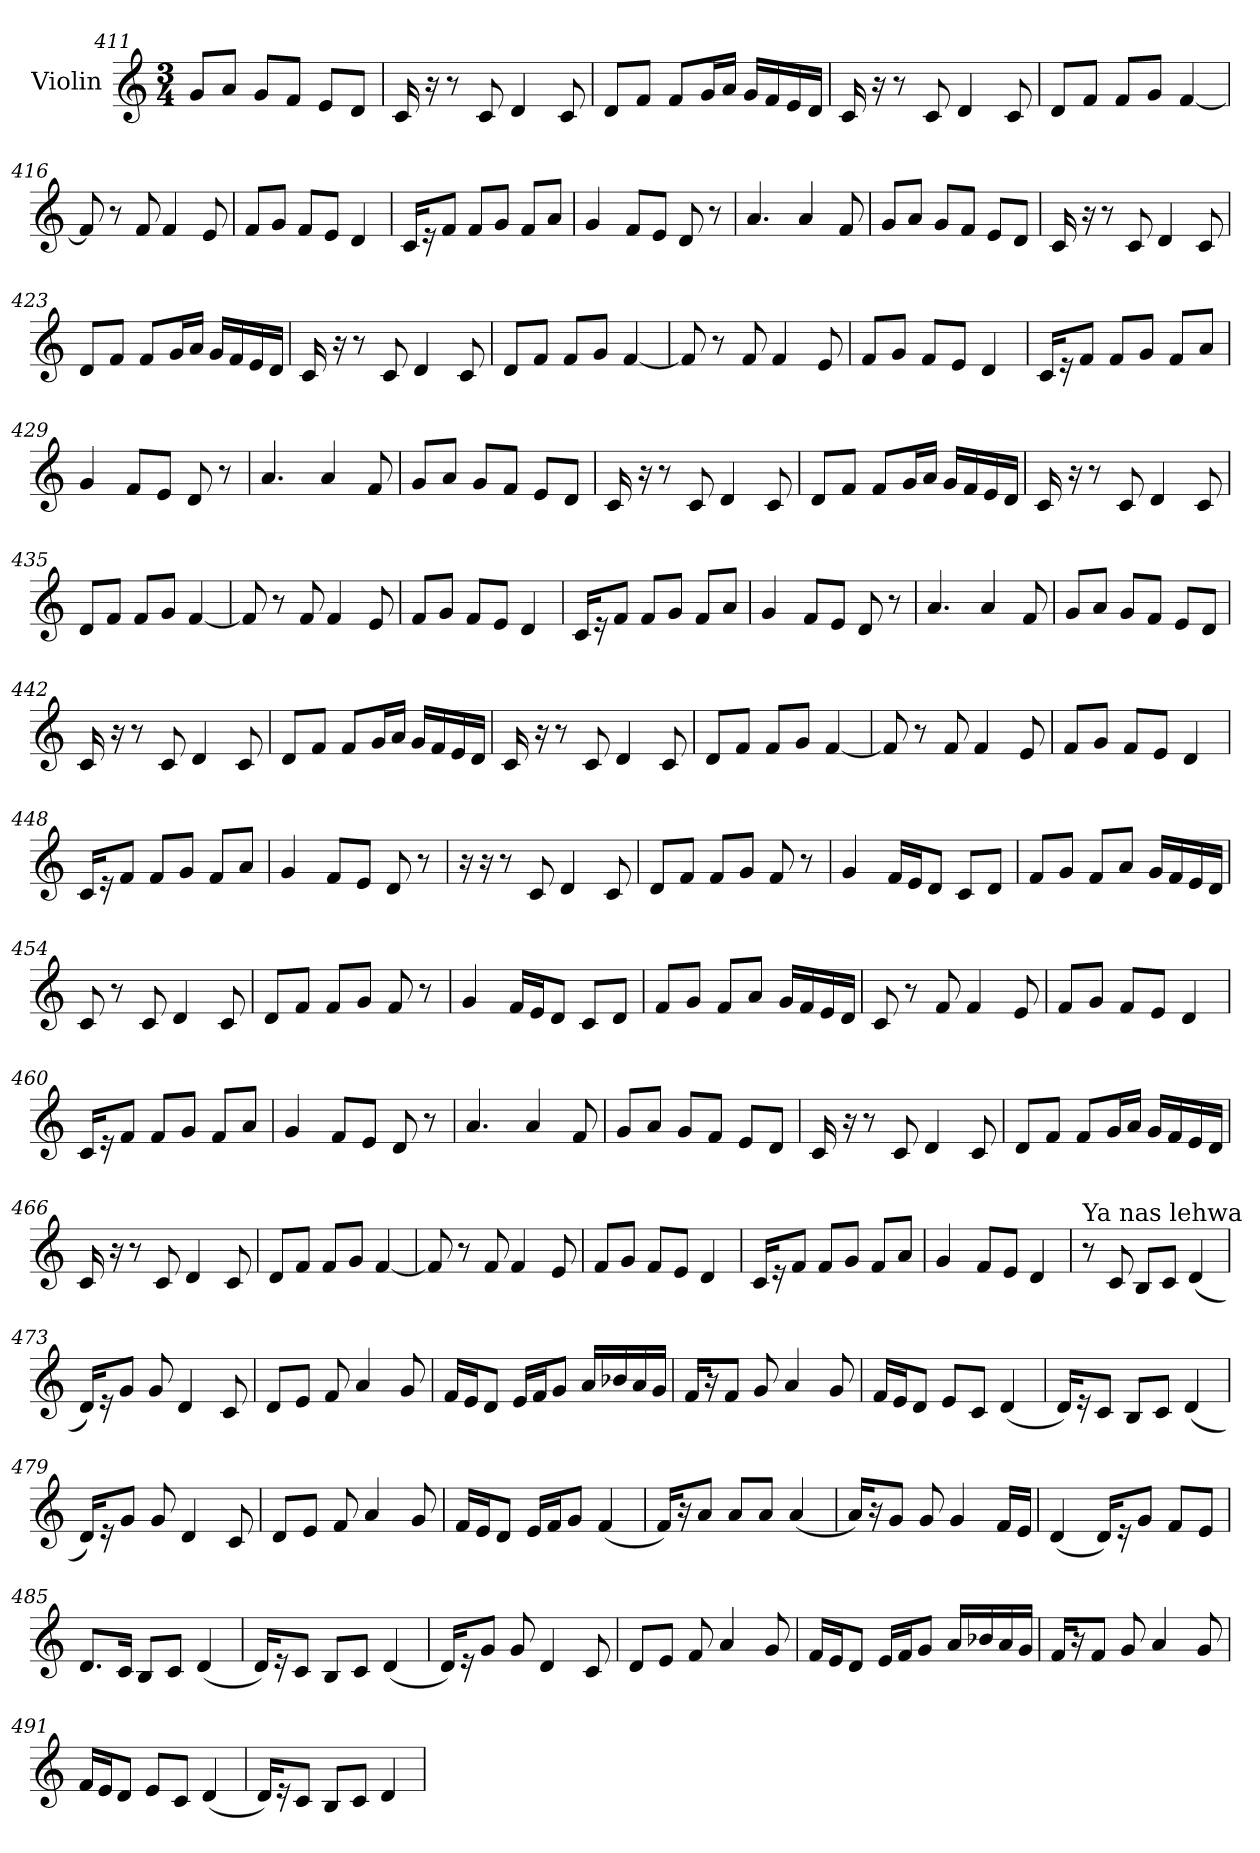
**kern
*part1
*staff1
*I"Violin
!!LO:LB:g=z
*clefG2
*k[]
*M3/4
=411
8g/L
8a/J
8g/L
8f/J
8e/L
8d/J
=412
16c/
16r
8r
8c/
4d/
8c/
=413
8d/L
8f/J
8f/L
16g/L
16a/JJ
16g/LL
16f/
16e/
16d/JJ
=414
16c/
16r
8r
8c/
4d/
8c/
=415
8d/L
8f/J
8f/L
8g/J
[4f/
!!LO:LB:g=z
=416
8f/]
8r
8f/
4f/
8e/
=417
8f/L
8g/J
8f/L
8e/J
4d/
=418
16c/KL
16r
8f/J
8f/L
8g/J
8f/L
8a/J
=419
4g/
8f/L
8e/J
8d/
8r
=420
4.a/
4a/
8f/
=421
8g/L
8a/J
8g/L
8f/J
8e/L
8d/J
!!LO:PB:g=z
=422
16c/
16r
8r
8c/
4d/
8c/
=423
8d/L
8f/J
8f/L
16g/L
16a/JJ
16g/LL
16f/
16e/
16d/JJ
=424
16c/
16r
8r
8c/
4d/
8c/
=425
8d/L
8f/J
8f/L
8g/J
[4f/
=426
8f/]
8r
8f/
4f/
8e/
=427
8f/L
8g/J
8f/L
8e/J
4d/
!!LO:LB:g=z
=428
16c/KL
16r
8f/J
8f/L
8g/J
8f/L
8a/J
=429
4g/
8f/L
8e/J
8d/
8r
=430
4.a/
4a/
8f/
=431
8g/L
8a/J
8g/L
8f/J
8e/L
8d/J
=432
16c/
16r
8r
8c/
4d/
8c/
=433
8d/L
8f/J
8f/L
16g/L
16a/JJ
16g/LL
16f/
16e/
16d/JJ
!!LO:LB:g=z
=434
16c/
16r
8r
8c/
4d/
8c/
=435
8d/L
8f/J
8f/L
8g/J
[4f/
=436
8f/]
8r
8f/
4f/
8e/
=437
8f/L
8g/J
8f/L
8e/J
4d/
=438
16c/KL
16r
8f/J
8f/L
8g/J
8f/L
8a/J
=439
4g/
8f/L
8e/J
8d/
8r
!!LO:LB:g=z
=440
4.a/
4a/
8f/
=441
8g/L
8a/J
8g/L
8f/J
8e/L
8d/J
=442
16c/
16r
8r
8c/
4d/
8c/
=443
8d/L
8f/J
8f/L
16g/L
16a/JJ
16g/LL
16f/
16e/
16d/JJ
=444
16c/
16r
8r
8c/
4d/
8c/
=445
8d/L
8f/J
8f/L
8g/J
[4f/
!!LO:LB:g=z
=446
8f/]
8r
8f/
4f/
8e/
=447
8f/L
8g/J
8f/L
8e/J
4d/
=448
16c/KL
16r
8f/J
8f/L
8g/J
8f/L
8a/J
=449
4g/
8f/L
8e/J
8d/
8r
=450
16r
16r
8r
8c/
4d/
8c/
=451
8d/L
8f/J
8f/L
8g/J
8f/
8r
!!LO:LB:g=z
=452
4g/
16f/LL
16e/J
8d/J
8c/L
8d/J
=453
8f/L
8g/J
8f/L
8a/J
16g/LL
16f/
16e/
16d/JJ
=454
8c/
8r
8c/
4d/
8c/
=455
8d/L
8f/J
8f/L
8g/J
8f/
8r
=456
4g/
16f/LL
16e/J
8d/J
8c/L
8d/J
!!LO:LB:g=z
=457
8f/L
8g/J
8f/L
8a/J
16g/LL
16f/
16e/
16d/JJ
=458
8c/
8r
8f/
4f/
8e/
=459
8f/L
8g/J
8f/L
8e/J
4d/
=460
16c/KL
16r
8f/J
8f/L
8g/J
8f/L
8a/J
=461
4g/
8f/L
8e/J
8d/
8r
=462
4.a/
4a/
8f/
!!LO:LB:g=z
=463
8g/L
8a/J
8g/L
8f/J
8e/L
8d/J
=464
16c/
16r
8r
8c/
4d/
8c/
=465
8d/L
8f/J
8f/L
16g/L
16a/JJ
16g/LL
16f/
16e/
16d/JJ
=466
16c/
16r
8r
8c/
4d/
8c/
=467
8d/L
8f/J
8f/L
8g/J
[4f/
!!LO:PB:g=z
=468
8f/]
8r
8f/
4f/
8e/
=469
8f/L
8g/J
8f/L
8e/J
4d/
=470
16c/KL
16r
8f/J
8f/L
8g/J
8f/L
8a/J
=471
4g/
8f/L
8e/J
4d/
=472
!LO:TX:a:t=Ya nas lehwa
8r
8c/
8B/L
8c/J
(<4d/
=473
16d/KL)
16r
8g/J
8g/
4d/
8c/
!!LO:LB:g=z
=474
8d/L
8e/J
8f/
4a/
8g/
=475
16f/LL
16e/J
8d/J
16e/LL
16f/J
8g/J
16a/LL
16b-X/
16a/
16g/JJ
=476
16f/KL
16r
8f/J
8g/
4a/
8g/
=477
16f/LL
16e/J
8d/J
8e/L
8c/J
(<4d/
=478
16d/KL)
16r
8c/J
8B/L
8c/J
(<4d/
!!LO:LB:g=z
=479
16d/KL)
16r
8g/J
8g/
4d/
8c/
=480
8d/L
8e/J
8f/
4a/
8g/
=481
16f/LL
16e/J
8d/J
16e/LL
16f/J
8g/J
(<4f/
=482
16f/KL)
16r
8a/J
8a/L
8a/J
(<4a/
=483
16a/KL)
16r
8g/J
8g/
4g/
16f/LL
16e/JJ
=484
(<4d/
16d/KL)
16r
8g/J
8f/L
8e/J
!!LO:LB:g=z
=485
8.d/L
16c/Jk
8B/L
8c/J
(<4d/
=486
16d/KL)
16r
8c/J
8B/L
8c/J
(<4d/
=487
16d/KL)
16r
8g/J
8g/
4d/
8c/
=488
8d/L
8e/J
8f/
4a/
8g/
=489
16f/LL
16e/J
8d/J
16e/LL
16f/J
8g/J
16a/LL
16b-X/
16a/
16g/JJ
!!LO:LB:g=z
=490
16f/KL
16r
8f/J
8g/
4a/
8g/
=491
16f/LL
16e/J
8d/J
8e/L
8c/J
(<4d/
=492
16d/KL)
16r
8c/J
8B/L
8c/J
4d/
=
*-
